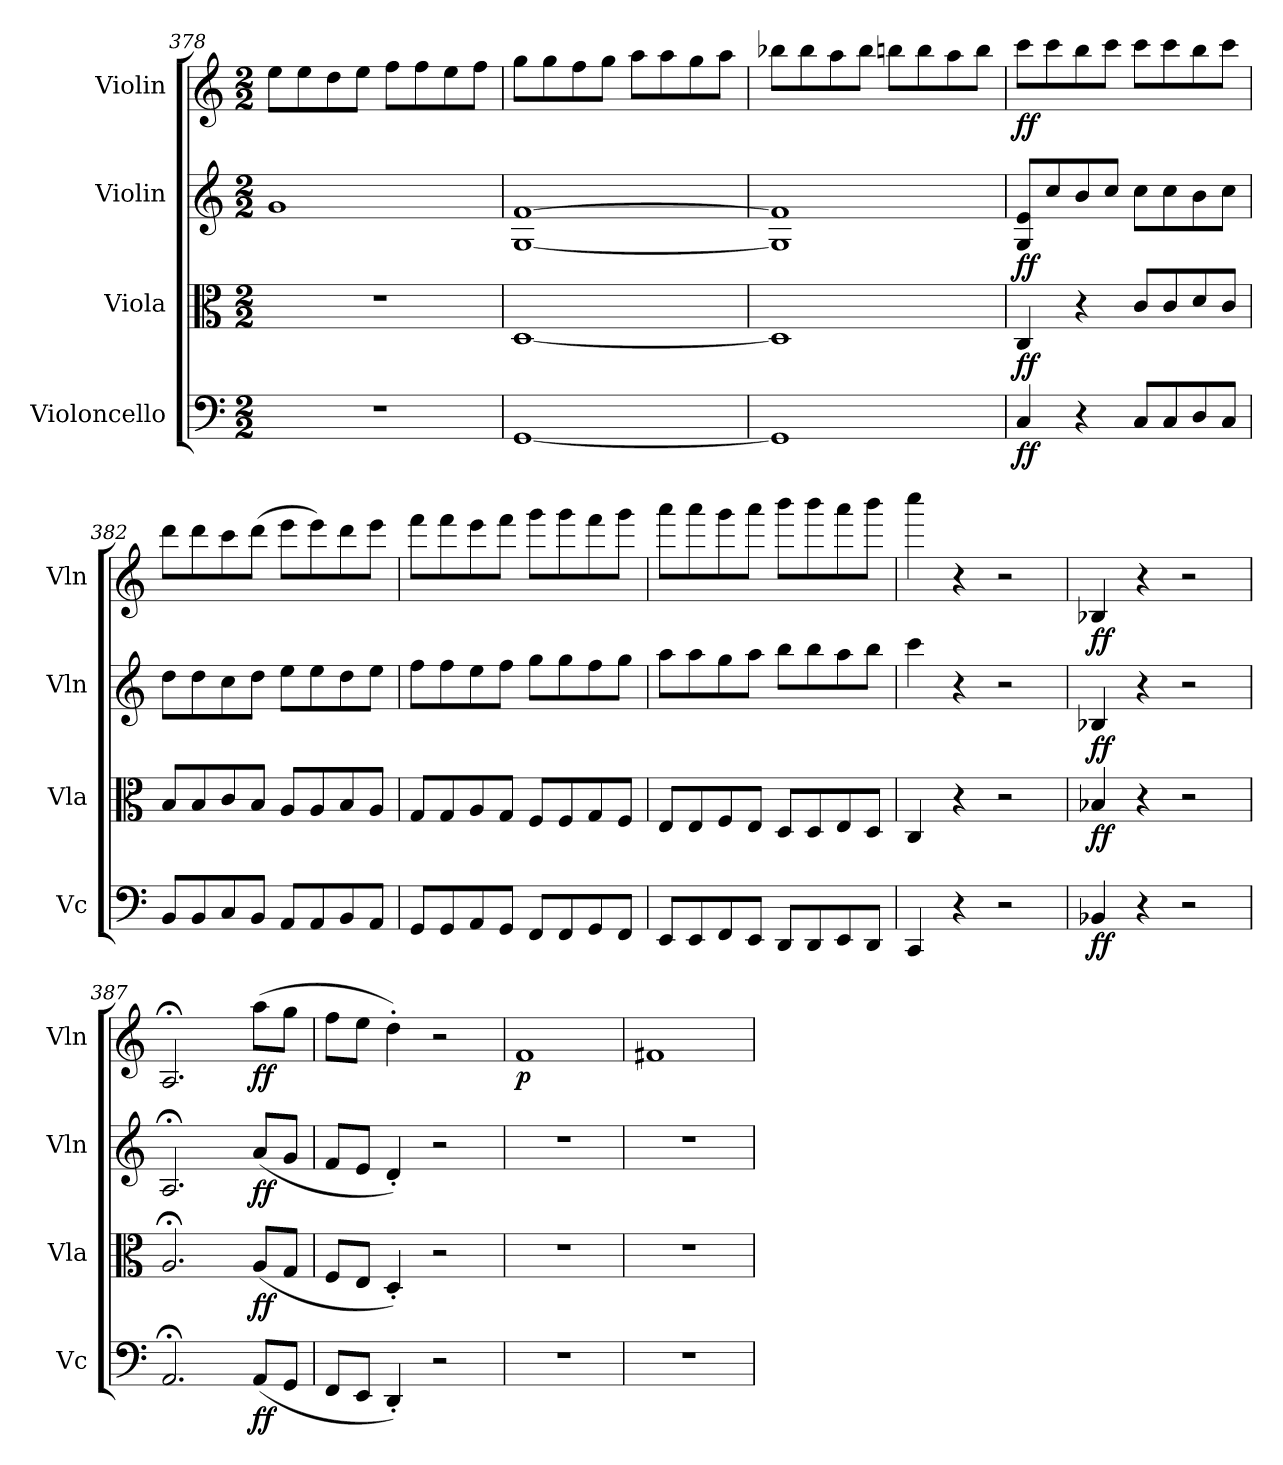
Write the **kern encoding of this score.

**kern	**dynam	**kern	**dynam	**kern	**dynam	**kern	**dynam
*part4	*part4	*part3	*part3	*part2	*part2	*part1	*part1
*staff4	*staff4	*staff3	*staff3	*staff2	*staff2	*staff1	*staff1
*I"Violoncello	*	*I"Viola	*	*I"Violin	*	*I"Violin	*
*I'Vc	*	*I'Vla	*	*I'Vln	*	*I'Vln	*
*clefF4	*	*clefC3	*	*clefG2	*	*clefG2	*
*k[]	*	*k[]	*	*k[]	*	*k[]	*
*C:	*	*C:	*	*C:	*	*C:	*
*M2/2	*	*M2/2	*	*M2/2	*	*M2/2	*
=378	=378	=378	=378	=378	=378	=378	=378
1r	.	1r	.	1g	.	8ee\L	.
.	.	.	.	.	.	8ee\	.
.	.	.	.	.	.	8dd\	.
.	.	.	.	.	.	8ee\J	.
.	.	.	.	.	.	8ff\L	.
.	.	.	.	.	.	8ff\	.
.	.	.	.	.	.	8ee\	.
.	.	.	.	.	.	8ff\J	.
=379	=379	=379	=379	=379	=379	=379	=379
[1GG	.	[1D	.	[1G [1f	.	8gg\L	.
.	.	.	.	.	.	8gg\	.
.	.	.	.	.	.	8ff\	.
.	.	.	.	.	.	8gg\J	.
.	.	.	.	.	.	8aa\L	.
.	.	.	.	.	.	8aa\	.
.	.	.	.	.	.	8gg\	.
.	.	.	.	.	.	8aa\J	.
=380	=380	=380	=380	=380	=380	=380	=380
1GG]	.	1D]	.	1G] 1f]	.	8bb-X\L	.
.	.	.	.	.	.	8bb-\	.
.	.	.	.	.	.	8aa\	.
.	.	.	.	.	.	8bb-\J	.
.	.	.	.	.	.	8bbn\L	.
.	.	.	.	.	.	8bb\	.
.	.	.	.	.	.	8aa\	.
.	.	.	.	.	.	8bb\J	.
=381	=381	=381	=381	=381	=381	=381	=381
4C/	ff	4C/	ff	8G/ 8e/L	ff	8ccc\L	ff
.	.	.	.	8cc/	.	8ccc\	.
4r	.	4r	.	8b/	.	8bb\	.
.	.	.	.	8cc/J	.	8ccc\J	.
8C/L	.	8c/L	.	8cc\L	.	8ccc\L	.
8C/	.	8c/	.	8cc\	.	8ccc\	.
8D/	.	8d/	.	8b\	.	8bb\	.
8C/J	.	8c/J	.	8cc\J	.	8ccc\J	.
=382	=382	=382	=382	=382	=382	=382	=382
8BB/L	.	8B/L	.	8dd\L	.	8ddd\L	.
8BB/	.	8B/	.	8dd\	.	8ddd\	.
8C/	.	8c/	.	8cc\	.	8ccc\	.
8BB/J	.	8B/J	.	8dd\J	.	(8ddd\J	.
8AA/L	.	8A/L	.	8ee\L	.	8eee\L	.
8AA/	.	8A/	.	8ee\	.	8eee\)	.
8BB/	.	8B/	.	8dd\	.	8ddd\	.
8AA/J	.	8A/J	.	8ee\J	.	8eee\J	.
=383	=383	=383	=383	=383	=383	=383	=383
8GG/L	.	8G/L	.	8ff\L	.	8fff\L	.
8GG/	.	8G/	.	8ff\	.	8fff\	.
8AA/	.	8A/	.	8ee\	.	8eee\	.
8GG/J	.	8G/J	.	8ff\J	.	8fff\J	.
8FF/L	.	8F/L	.	8gg\L	.	8ggg\L	.
8FF/	.	8F/	.	8gg\	.	8ggg\	.
8GG/	.	8G/	.	8ff\	.	8fff\	.
8FF/J	.	8F/J	.	8gg\J	.	8ggg\J	.
=384	=384	=384	=384	=384	=384	=384	=384
8EE/L	.	8E/L	.	8aa\L	.	8aaa\L	.
8EE/	.	8E/	.	8aa\	.	8aaa\	.
8FF/	.	8F/	.	8gg\	.	8ggg\	.
8EE/J	.	8E/J	.	8aa\J	.	8aaa\J	.
8DD/L	.	8D/L	.	8bb\L	.	8bbb\L	.
8DD/	.	8D/	.	8bb\	.	8bbb\	.
8EE/	.	8E/	.	8aa\	.	8aaa\	.
8DD/J	.	8D/J	.	8bb\J	.	8bbb\J	.
=385	=385	=385	=385	=385	=385	=385	=385
4CC/	.	4C/	.	4ccc\	.	4cccc\	.
4r	.	4r	.	4r	.	4r	.
2r	.	2r	.	2r	.	2r	.
=386	=386	=386	=386	=386	=386	=386	=386
4BB-X/	ff	4B-X/	ff	4B-X/	ff	4B-X/	ff
4r	.	4r	.	4r	.	4r	.
2r	.	2r	.	2r	.	2r	.
=387	=387	=387	=387	=387	=387	=387	=387
2.AA;</	.	2.A;</	.	2.A;</	.	2.A;</	.
(8AA/L	ff	(8A/L	ff	(8a/L	ff	(8aa\L	ff
8GG/J	.	8G/J	.	8g/J	.	8gg\J	.
=388	=388	=388	=388	=388	=388	=388	=388
8FF/L	.	8F/L	.	8f/L	.	8ff\L	.
8EE/J	.	8E/J	.	8e/J	.	8ee\J	.
4DD'/)	.	4D'/)	.	4d'/)	.	4dd'\)	.
2r	.	2r	.	2r	.	2r	.
=389	=389	=389	=389	=389	=389	=389	=389
1r	.	1r	.	1r	.	1f	p
=390	=390	=390	=390	=390	=390	=390	=390
1r	.	1r	.	1r	.	1f#X	.
=	=	=	=	=	=	=	=
*-	*-	*-	*-	*-	*-	*-	*-
